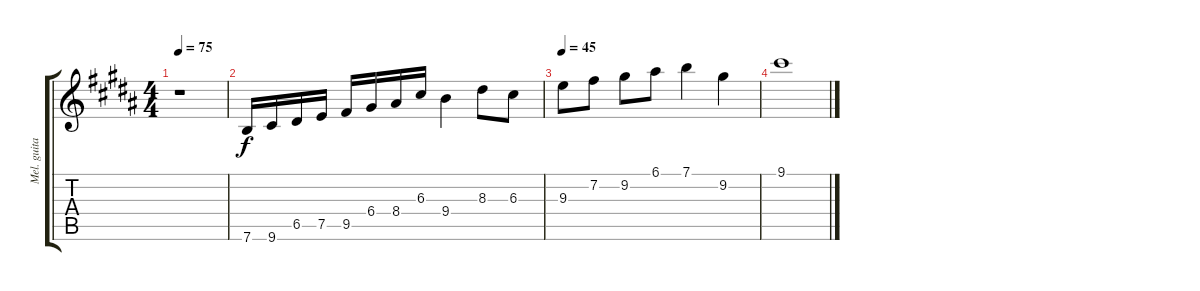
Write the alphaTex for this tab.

\track ("Mel. guitar 1" "Mel. guita") {instrument electricguitarjazz}
\staff {score tabs}
\tuning (E4 B3 G3 D3 A2 E2) {hide}
\ts (4 4)
\tempo 75
\clef g2
\ks b
r.1{dy f} |
7.6.16 9.6.16 6.5.16 7.5.16 9.5.16 6.4.16 8.4.16 6.3.16 9.4.4 8.3.8 6.3.8 |
\tempo 45
9.3.8 7.2.8 9.2.8 6.1.8 7.1.4 9.2.4 |
9.1.1
